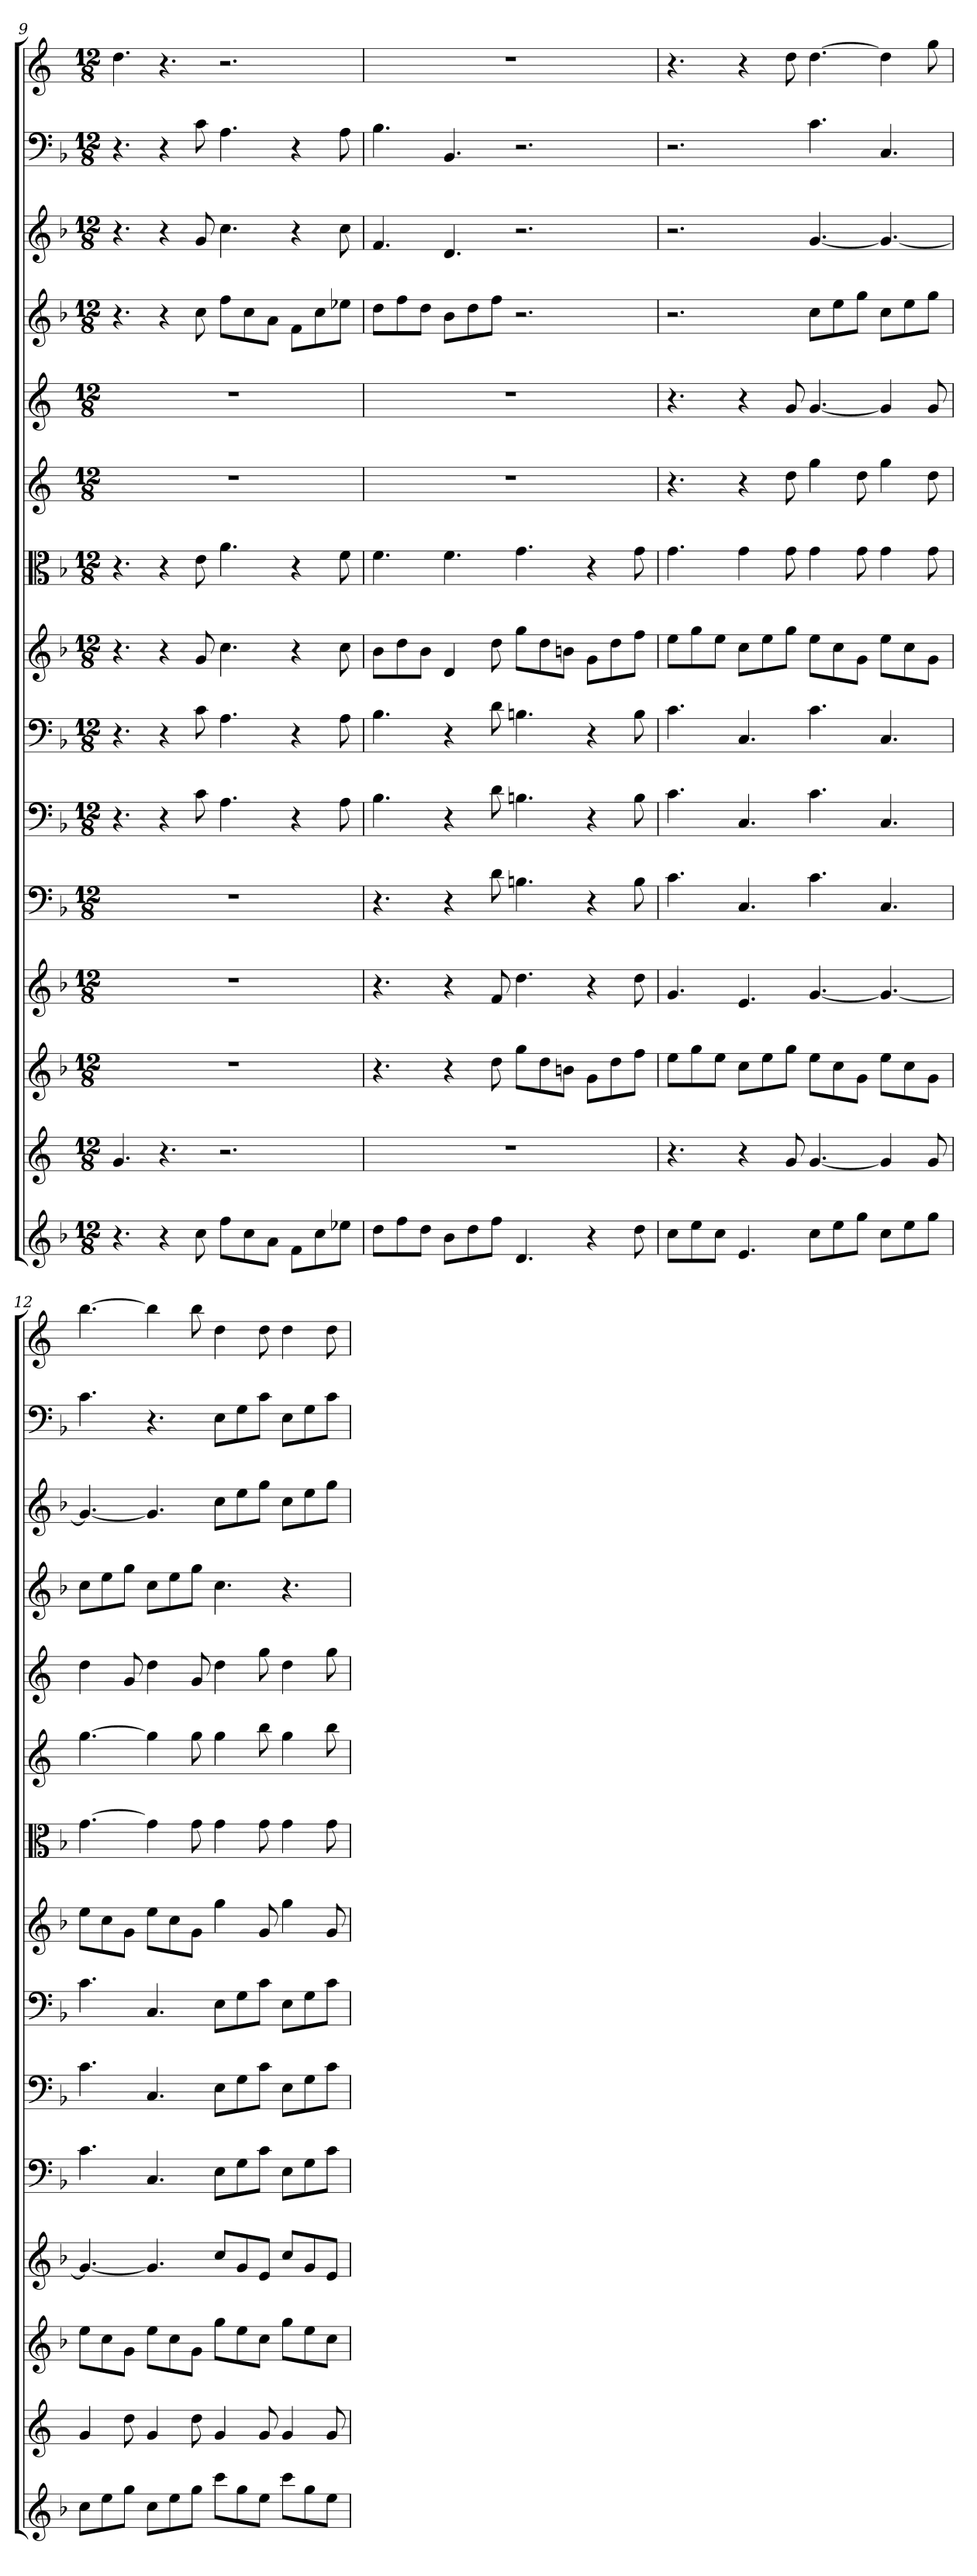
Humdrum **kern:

**kern	**kern	**kern	**kern	**kern	**kern	**kern	**kern	**kern	**kern	**kern	**kern	**kern	**kern	**kern
*part15	*part14	*part13	*part12	*part11	*part10	*part9	*part8	*part7	*part6	*part5	*part4	*part3	*part2	*part1
*staff15	*staff14	*staff13	*staff12	*staff11	*staff10	*staff9	*staff8	*staff7	*staff6	*staff5	*staff4	*staff3	*staff2	*staff1
*clefG2	*clefG2	*clefG2	*clefG2	*clefF4	*clefF4	*clefF4	*clefG2	*clefC3	*clefG2	*clefG2	*clefG2	*clefG2	*clefF4	*clefG2
*k[b-]	*k[]	*k[b-]	*k[b-]	*k[b-]	*k[b-]	*k[b-]	*k[b-]	*k[b-]	*k[]	*k[]	*k[b-]	*k[b-]	*k[b-]	*k[]
*M12/8	*M12/8	*M12/8	*M12/8	*M12/8	*M12/8	*M12/8	*M12/8	*M12/8	*M12/8	*M12/8	*M12/8	*M12/8	*M12/8	*M12/8
=9	=9	=9	=9	=9	=9	=9	=9	=9	=9	=9	=9	=9	=9	=9
4.r	4.g/	1.r	1.r	1.r	4.r	4.r	4.r	4.r	1.r	1.r	4.r	4.r	4.r	4.dd\
4r	4.r	.	.	.	4r	4r	4r	4r	.	.	4r	4r	4r	4.r
8cc\	.	.	.	.	8c\	8c\	8g/	8e\	.	.	8cc\	8g/	8c\	.
8ff\L	2.r	.	.	.	4.A\	4.A\	4.cc\	4.a\	.	.	8ff\L	4.cc\	4.A\	2.r
8cc\	.	.	.	.	.	.	.	.	.	.	8cc\	.	.	.
8a\J	.	.	.	.	.	.	.	.	.	.	8a\J	.	.	.
8f\L	.	.	.	.	4r	4r	4r	4r	.	.	8f\L	4r	4r	.
8cc\	.	.	.	.	.	.	.	.	.	.	8cc\	.	.	.
8ee-X\J	.	.	.	.	8A\	8A\	8cc\	8f\	.	.	8ee-X\J	8cc\	8A\	.
=10	=10	=10	=10	=10	=10	=10	=10	=10	=10	=10	=10	=10	=10	=10
8dd\L	1.r	4.r	4.r	4.r	4.B-\	4.B-\	8b-\L	4.f\	1.r	1.r	8dd\L	4.f/	4.B-\	1.r
8ff\	.	.	.	.	.	.	8dd\	.	.	.	8ff\	.	.	.
8dd\J	.	.	.	.	.	.	8b-\J	.	.	.	8dd\J	.	.	.
8b-\L	.	4r	4r	4r	4r	4r	4d/	4.f\	.	.	8b-\L	4.d/	4.BB-/	.
8dd\	.	.	.	.	.	.	.	.	.	.	8dd\	.	.	.
8ff\J	.	8dd\	8f/	8d\	8d\	8d\	8dd\	.	.	.	8ff\J	.	.	.
4.d/	.	8gg\L	4.dd\	4.Bn\	4.Bn\	4.Bn\	8gg\L	4.g\	.	.	2.r	2.r	2.r	.
.	.	8dd\	.	.	.	.	8dd\	.	.	.	.	.	.	.
.	.	8bn\J	.	.	.	.	8bn\J	.	.	.	.	.	.	.
4r	.	8g\L	4r	4r	4r	4r	8g\L	4r	.	.	.	.	.	.
.	.	8dd\	.	.	.	.	8dd\	.	.	.	.	.	.	.
8dd\	.	8ff\J	8dd\	8B\	8B\	8B\	8ff\J	8g\	.	.	.	.	.	.
=11	=11	=11	=11	=11	=11	=11	=11	=11	=11	=11	=11	=11	=11	=11
8cc\L	4.r	8ee\L	4.g/	4.c\	4.c\	4.c\	8ee\L	4.g\	4.r	4.r	2.r	2.r	2.r	4.r
8ee\	.	8gg\	.	.	.	.	8gg\	.	.	.	.	.	.	.
8cc\J	.	8ee\J	.	.	.	.	8ee\J	.	.	.	.	.	.	.
4.e/	4r	8cc\L	4.e/	4.C/	4.C/	4.C/	8cc\L	4g\	4r	4r	.	.	.	4r
.	.	8ee\	.	.	.	.	8ee\	.	.	.	.	.	.	.
.	8g/	8gg\J	.	.	.	.	8gg\J	8g\	8dd\	8g/	.	.	.	8dd\
8cc\L	[4.g/	8ee\L	[4.g/	4.c\	4.c\	4.c\	8ee\L	4g\	4gg\	[4.g/	8cc\L	[4.g/	4.c\	[4.dd\
8ee\	.	8cc\	.	.	.	.	8cc\	.	.	.	8ee\	.	.	.
8gg\J	.	8g\J	.	.	.	.	8g\J	8g\	8dd\	.	8gg\J	.	.	.
8cc\L	4g/]	8ee\L	4.g/_	4.C/	4.C/	4.C/	8ee\L	4g\	4gg\	4g/]	8cc\L	4.g/_	4.C/	4dd\]
8ee\	.	8cc\	.	.	.	.	8cc\	.	.	.	8ee\	.	.	.
8gg\J	8g/	8g\J	.	.	.	.	8g\J	8g\	8dd\	8g/	8gg\J	.	.	8gg\
=12	=12	=12	=12	=12	=12	=12	=12	=12	=12	=12	=12	=12	=12	=12
8cc\L	4g/	8ee\L	4.g/_	4.c\	4.c\	4.c\	8ee\L	[4.g\	[4.gg\	4dd\	8cc\L	4.g/_	4.c\	[4.bb\
8ee\	.	8cc\	.	.	.	.	8cc\	.	.	.	8ee\	.	.	.
8gg\J	8dd\	8g\J	.	.	.	.	8g\J	.	.	8g/	8gg\J	.	.	.
8cc\L	4g/	8ee\L	4.g/]	4.C/	4.C/	4.C/	8ee\L	4g\]	4gg\]	4dd\	8cc\L	4.g/]	4.r	4bb\]
8ee\	.	8cc\	.	.	.	.	8cc\	.	.	.	8ee\	.	.	.
8gg\J	8dd\	8g\J	.	.	.	.	8g\J	8g\	8gg\	8g/	8gg\J	.	.	8bb\
8ccc\L	4g/	8gg\L	8cc/L	8E\L	8E\L	8E\L	4gg\	4g\	4gg\	4dd\	4.cc\	8cc\L	8E\L	4dd\
8gg\	.	8ee\	8g/	8G\	8G\	8G\	.	.	.	.	.	8ee\	8G\	.
8ee\J	8g/	8cc\J	8e/J	8c\J	8c\J	8c\J	8g/	8g\	8bb\	8gg\	.	8gg\J	8c\J	8dd\
8ccc\L	4g/	8gg\L	8cc/L	8E\L	8E\L	8E\L	4gg\	4g\	4gg\	4dd\	4.r	8cc\L	8E\L	4dd\
8gg\	.	8ee\	8g/	8G\	8G\	8G\	.	.	.	.	.	8ee\	8G\	.
8ee\J	8g/	8cc\J	8e/J	8c\J	8c\J	8c\J	8g/	8g\	8bb\	8gg\	.	8gg\J	8c\J	8dd\
=	=	=	=	=	=	=	=	=	=	=	=	=	=	=
*-	*-	*-	*-	*-	*-	*-	*-	*-	*-	*-	*-	*-	*-	*-
